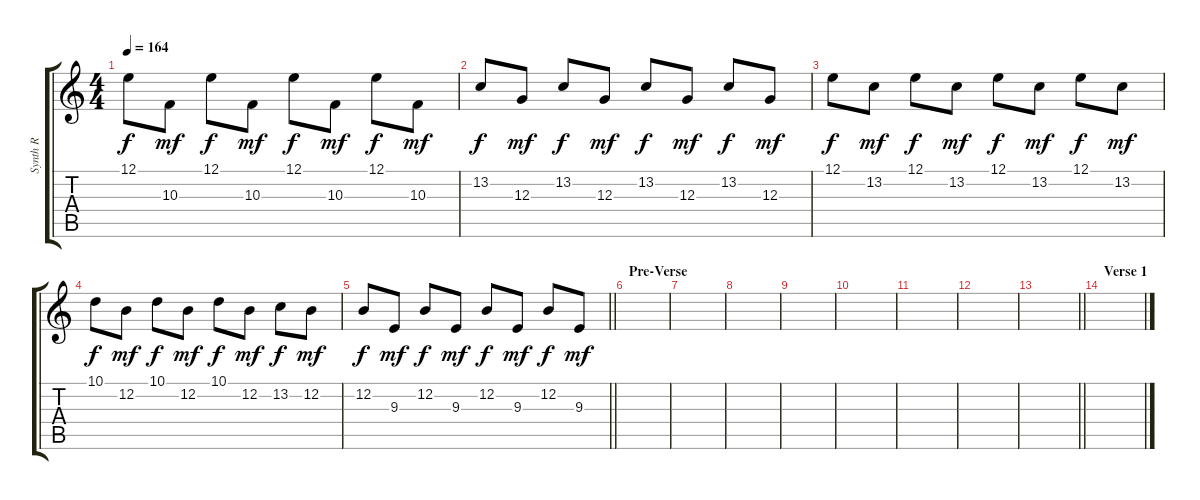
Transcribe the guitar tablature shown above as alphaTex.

\track ("Synth R" "Synth R") {instrument stringensemble1}
\staff {score tabs}
\tuning (E4 B3 G3 D3 A2 E2) {hide}
\ts (4 4)
\tempo 164
\clef g2
\ks c
12.1.8{dy f} 10.3.8{dy mf} 12.1.8{dy f} 10.3.8{dy mf} 12.1.8{dy f} 10.3.8{dy mf} 12.1.8{dy f} 10.3.8{dy mf} |
13.2.8{dy f} 12.3.8{dy mf} 13.2.8{dy f} 12.3.8{dy mf} 13.2.8{dy f} 12.3.8{dy mf} 13.2.8{dy f} 12.3.8{dy mf} |
12.1.8{dy f} 13.2.8{dy mf} 12.1.8{dy f} 13.2.8{dy mf} 12.1.8{dy f} 13.2.8{dy mf} 12.1.8{dy f} 13.2.8{dy mf} |
10.1.8{dy f} 12.2.8{dy mf} 10.1.8{dy f} 12.2.8{dy mf} 10.1.8{dy f} 12.2.8{dy mf} 13.2.8{dy f} 12.2.8{dy mf} |
\barLineRight lightlight
12.2.8{dy f} 9.3.8{dy mf} 12.2.8{dy f} 9.3.8{dy mf} 12.2.8{dy f} 9.3.8{dy mf} 12.2.8{dy f} 9.3.8{dy mf} |
\section ("" "Pre-Verse")
|
|
|
|
|
|
|
\barLineRight lightlight
|
\section ("" "Verse 1")
